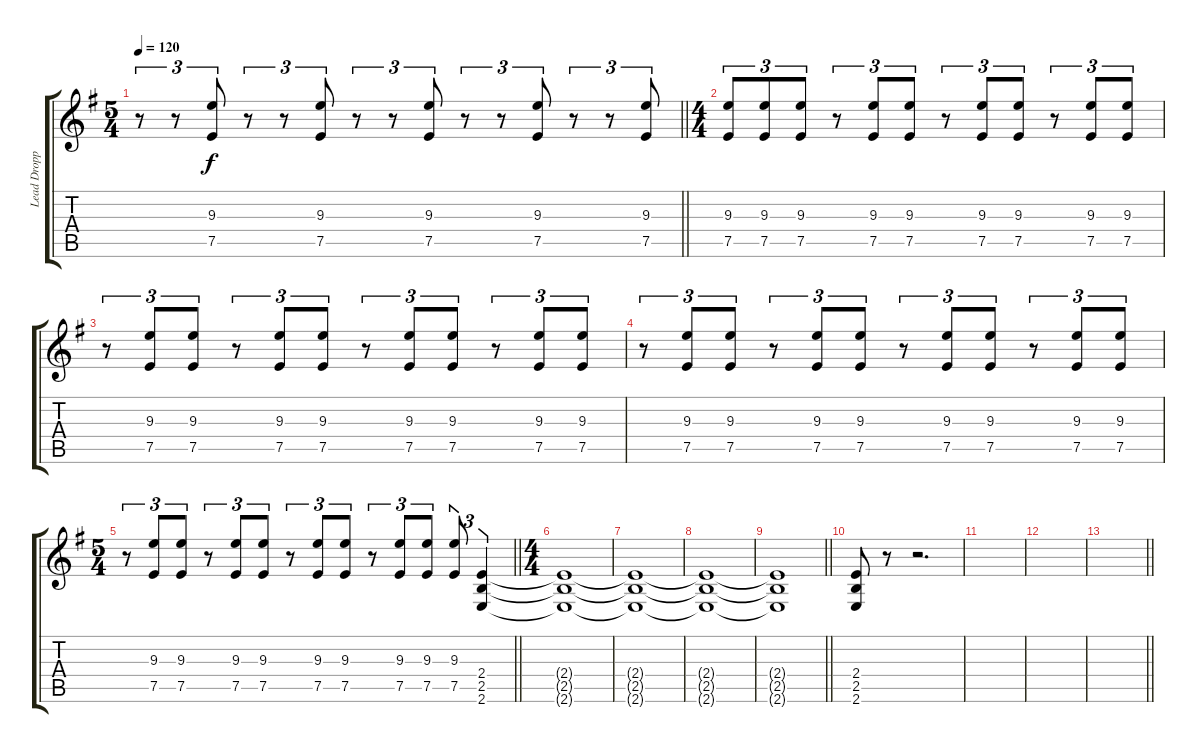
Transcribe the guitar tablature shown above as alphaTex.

\track ("Lead Dropped D " "Lead Dropp") {instrument distortionguitar}
\staff {score tabs}
\tuning (E4 B3 G3 D3 A2 D2) {hide}
\ts (5 4)
\tempo 120
\clef g2
\barLineRight lightlight
\ks eminor
r.8{tu (3 2) dy f} r.8{tu (3 2)} (9.3 7.5).8{tu (3 2)} r.8{tu (3 2)} r.8{tu (3 2)} (9.3 7.5).8{tu (3 2)} r.8{tu (3 2)} r.8{tu (3 2)} (9.3 7.5).8{tu (3 2)} r.8{tu (3 2)} r.8{tu (3 2)} (9.3 7.5).8{tu (3 2)} r.8{tu (3 2)} r.8{tu (3 2)} (9.3 7.5).8{tu (3 2)} |
\ts (4 4)
(9.3 7.5).8{tu (3 2)} (9.3 7.5).8{tu (3 2)} (9.3 7.5).8{tu (3 2)} r.8{tu (3 2)} (9.3 7.5).8{tu (3 2)} (9.3 7.5).8{tu (3 2)} r.8{tu (3 2)} (9.3 7.5).8{tu (3 2)} (9.3 7.5).8{tu (3 2)} r.8{tu (3 2)} (9.3 7.5).8{tu (3 2)} (9.3 7.5).8{tu (3 2)} |
r.8{tu (3 2)} (9.3 7.5).8{tu (3 2)} (9.3 7.5).8{tu (3 2)} r.8{tu (3 2)} (9.3 7.5).8{tu (3 2)} (9.3 7.5).8{tu (3 2)} r.8{tu (3 2)} (9.3 7.5).8{tu (3 2)} (9.3 7.5).8{tu (3 2)} r.8{tu (3 2)} (9.3 7.5).8{tu (3 2)} (9.3 7.5).8{tu (3 2)} |
r.8{tu (3 2)} (9.3 7.5).8{tu (3 2)} (9.3 7.5).8{tu (3 2)} r.8{tu (3 2)} (9.3 7.5).8{tu (3 2)} (9.3 7.5).8{tu (3 2)} r.8{tu (3 2)} (9.3 7.5).8{tu (3 2)} (9.3 7.5).8{tu (3 2)} r.8{tu (3 2)} (9.3 7.5).8{tu (3 2)} (9.3 7.5).8{tu (3 2)} |
\ts (5 4)
\barLineRight lightlight
r.8{tu (3 2)} (9.3 7.5).8{tu (3 2)} (9.3 7.5).8{tu (3 2)} r.8{tu (3 2)} (9.3 7.5).8{tu (3 2)} (9.3 7.5).8{tu (3 2)} r.8{tu (3 2)} (9.3 7.5).8{tu (3 2)} (9.3 7.5).8{tu (3 2)} r.8{tu (3 2)} (9.3 7.5).8{tu (3 2)} (9.3 7.5).8{tu (3 2)} (9.3 7.5).8{tu (3 2)} (2.4 2.5 2.6).4{tu (3 2)} |
\ts (4 4)
(2.4{t} 2.5{t} 2.6{t}).1 |
(2.4{t} 2.5{t} 2.6{t}).1 |
(2.4{t} 2.5{t} 2.6{t}).1 |
\barLineRight lightlight
(2.4{t} 2.5{t} 2.6{t}).1 |
\section ("" "")
(2.4 2.5 2.6).8 r.8 r.2{d} |
|
|
\barLineRight lightlight
